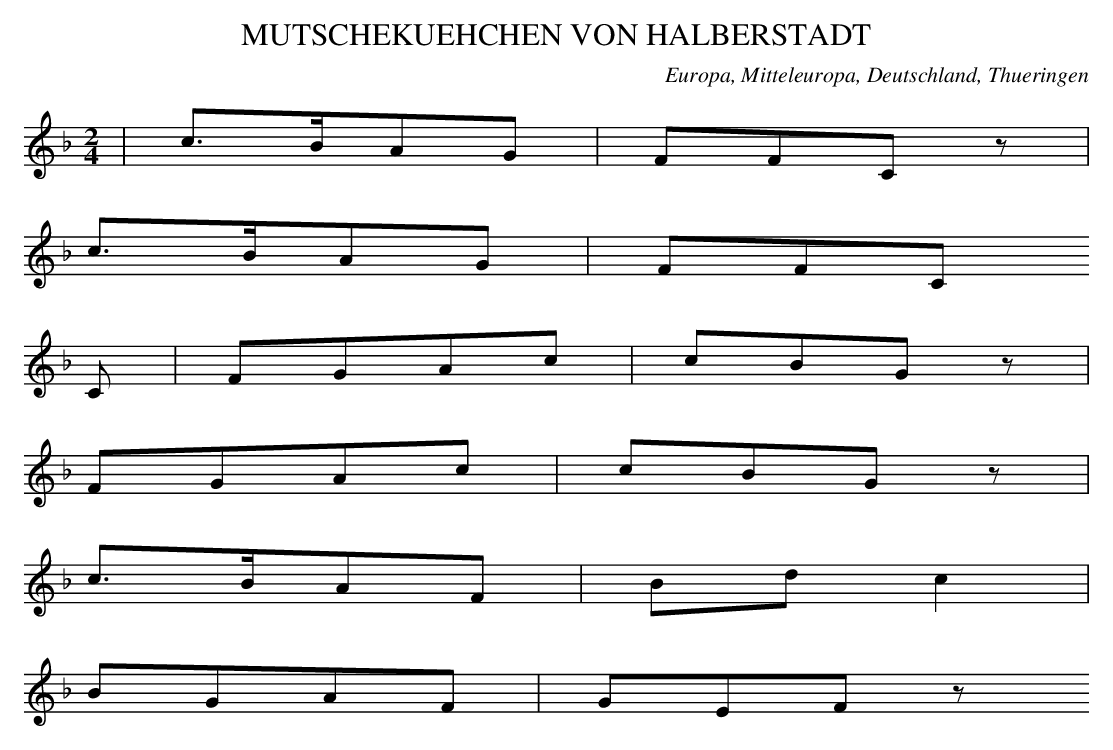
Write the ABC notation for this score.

X:1
T: MUTSCHEKUEHCHEN VON HALBERSTADT
O: Europa, Mitteleuropa, Deutschland, Thueringen
M: 2/4
L: 1/16
K: F
 | c3BA2G2 | F2F2C2z2 |
c3BA2G2 | F2F2C2
C2 | F2G2A2c2 | c2B2G2z2 |
F2G2A2c2 | c2B2G2z2 |
c3BA2F2 | B2d2c4 |
B2G2A2F2 | G2E2F2z2
